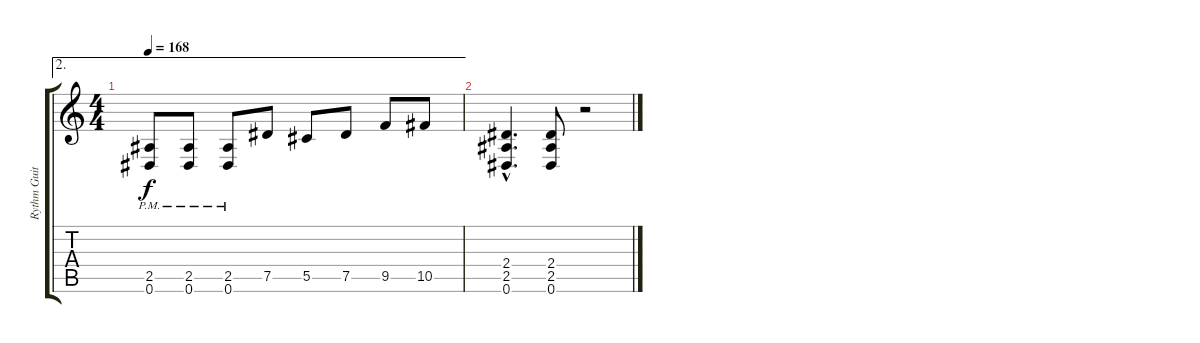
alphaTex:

\track ("Rythm Guitar" "Rythm Guit") {instrument distortionguitar}
\staff {score tabs}
\tuning (Eb4 Bb3 Gb3 Db3 Ab2 Eb2) {hide}
\ae 2
\ts (4 4)
\tempo 168
\clef g2
\ks c
(2.5{pm} 0.6{pm}).8{dy f} (2.5{pm} 0.6{pm}).8 (2.5{pm} 0.6{pm}).8 7.5.8 5.5.8 7.5.8 9.5.8 10.5.8 |
(2.4{hac} 2.5{hac} 0.6{hac}).4{d} (2.4 2.5 0.6).8 r.2
